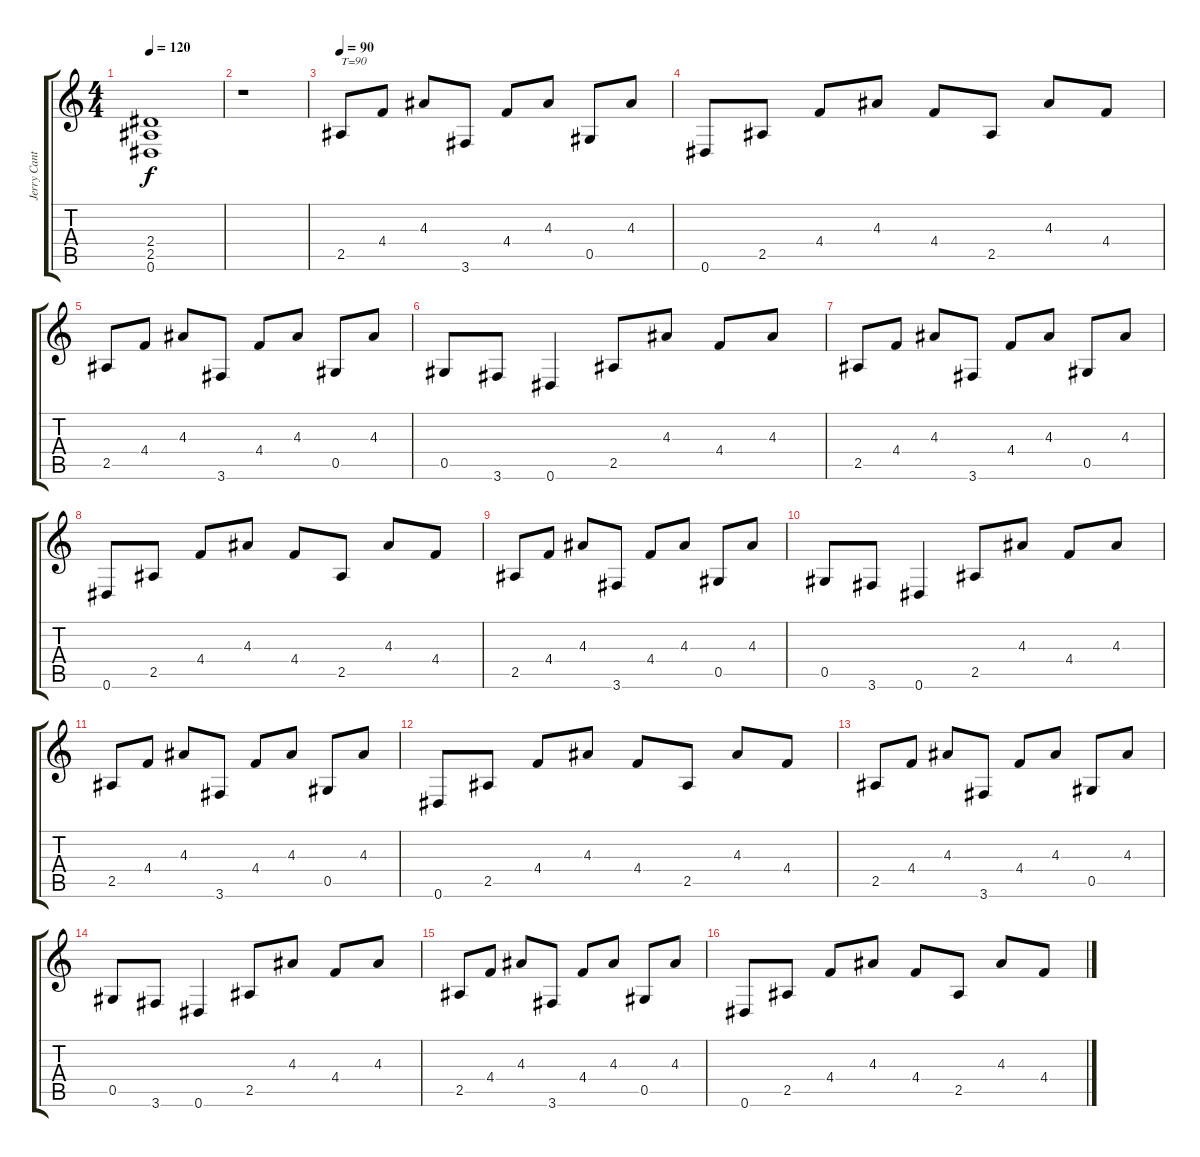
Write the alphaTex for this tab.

\track ("Jerry Cantrell" "Jerry Cant") {instrument distortionguitar}
\staff {score tabs}
\tuning (Eb4 Bb3 Gb3 Db3 Ab2 Eb2) {hide}
\ts (4 4)
\tempo 120
\clef g2
\ks c
(2.4{t} 2.5{t} 0.6{t}).1{dy f} |
r.1 |
\tempo 90
2.5.8{txt "T=90"} 4.4.8 4.3.8 3.6.8 4.4.8 4.3.8 0.5.8 4.3.8 |
0.6.8 2.5.8 4.4.8 4.3.8 4.4.8 2.5.8 4.3.8 4.4.8 |
2.5.8 4.4.8 4.3.8 3.6.8 4.4.8 4.3.8 0.5.8 4.3.8 |
0.5.8 3.6.8 0.6.4 2.5.8 4.3.8 4.4.8 4.3.8 |
2.5.8 4.4.8 4.3.8 3.6.8 4.4.8 4.3.8 0.5.8 4.3.8 |
0.6.8 2.5.8 4.4.8 4.3.8 4.4.8 2.5.8 4.3.8 4.4.8 |
2.5.8 4.4.8 4.3.8 3.6.8 4.4.8 4.3.8 0.5.8 4.3.8 |
0.5.8 3.6.8 0.6.4 2.5.8 4.3.8 4.4.8 4.3.8 |
2.5.8 4.4.8 4.3.8 3.6.8 4.4.8 4.3.8 0.5.8 4.3.8 |
0.6.8 2.5.8 4.4.8 4.3.8 4.4.8 2.5.8 4.3.8 4.4.8 |
2.5.8 4.4.8 4.3.8 3.6.8 4.4.8 4.3.8 0.5.8 4.3.8 |
0.5.8 3.6.8 0.6.4 2.5.8 4.3.8 4.4.8 4.3.8 |
2.5.8 4.4.8 4.3.8 3.6.8 4.4.8 4.3.8 0.5.8 4.3.8 |
0.6.8 2.5.8 4.4.8 4.3.8 4.4.8 2.5.8 4.3.8 4.4.8
